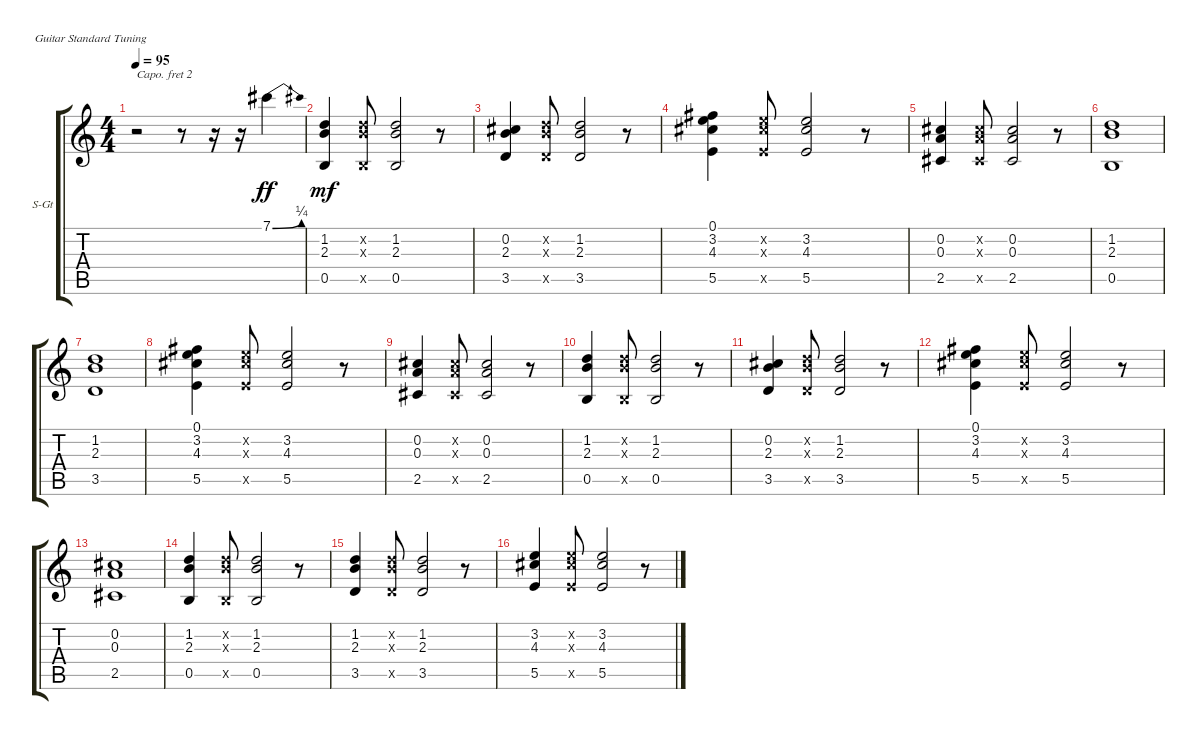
\defaultSystemsLayout 4
\bracketExtendMode groupsimilarinstruments
\firstSystemTrackNameOrientation horizontal
\otherSystemsTrackNameOrientation horizontal
\track ("Guitar 1" "S-Gt") {instrument acousticguitarsteel}
\staff {score tabs}
\capo 2
\tuning (E4 B3 G3 D3 A2 E2)
\ts (4 4)
\tempo 95
\clef g2
\ks c
r.2{dy ff} r.8 r.16 r.16 7.1{be (bend 0 0 51.6 1)}.4 |
(1.2 2.3 0.5).4{dy mf} (1.2{x} 2.3{x} 0.5{x}).8 (1.2 2.3 0.5).2 r.8 |
(3.5 2.3 0.2).4 (3.5{x} 2.3{x} 1.2{x}).8 (3.5 2.3 1.2).2 r.8 |
(5.5 4.3 3.2 0.1).4 (5.5{x} 4.3{x} 3.2{x}).8 (5.5 4.3 3.2).2 r.8 |
(0.2 0.3 2.5).4 (0.2{x} 0.3{x} 2.5{x}).8 (0.2 0.3 2.5).2 r.8 |
(1.2 2.3 0.5).1 |
(3.5 2.3 1.2).1 |
(5.5 4.3 3.2 0.1).4 (5.5{x} 4.3{x} 3.2{x}).8 (5.5 4.3 3.2).2 r.8 |
(0.2 0.3 2.5).4 (0.2{x} 0.3{x} 2.5{x}).8 (0.2 0.3 2.5).2 r.8 |
(1.2 2.3 0.5).4 (1.2{x} 2.3{x} 0.5{x}).8 (1.2 2.3 0.5).2 r.8 |
(3.5 2.3 0.2).4 (3.5{x} 2.3{x} 1.2{x}).8 (3.5 2.3 1.2).2 r.8 |
(5.5 4.3 3.2 0.1).4 (5.5{x} 4.3{x} 3.2{x}).8 (5.5 4.3 3.2).2 r.8 |
(0.2 0.3 2.5).1 |
(1.2 2.3 0.5).4 (1.2{x} 2.3{x} 0.5{x}).8 (1.2 2.3 0.5).2 r.8 |
(3.5 2.3 1.2).4 (3.5{x} 2.3{x} 1.2{x}).8 (3.5 2.3 1.2).2 r.8 |
(5.5 4.3 3.2).4 (5.5{x} 4.3{x} 3.2{x}).8 (5.5 4.3 3.2).2 r.8
